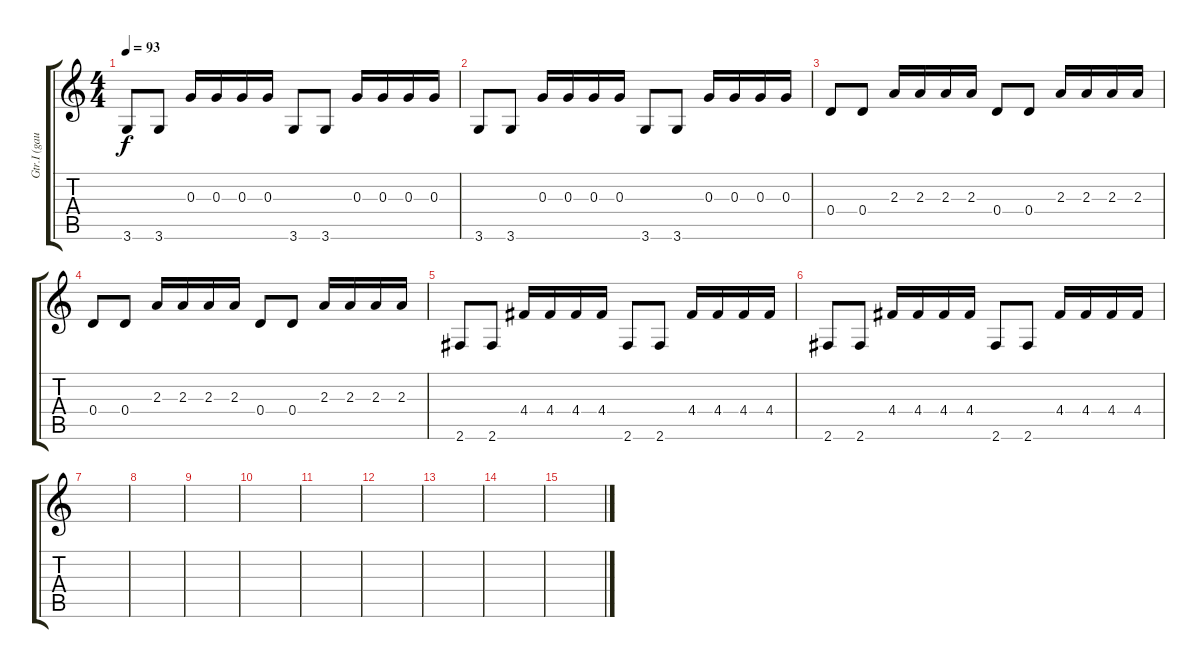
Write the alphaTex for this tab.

\track ("Gtr.I (gauche)" "Gtr.I (gau") {instrument electricguitarjazz}
\staff {score tabs}
\tuning (E4 B3 G3 D3 A2 E2) {hide}
\ts (4 4)
\tempo 93
\clef g2
\ks c
3.6.8{dy f volume 11 instrument overdrivenguitar} 3.6.8 0.3.16 0.3.16 0.3.16 0.3.16 3.6.8 3.6.8 0.3.16 0.3.16 0.3.16 0.3.16 |
3.6.8{volume 11 instrument overdrivenguitar} 3.6.8 0.3.16 0.3.16 0.3.16 0.3.16 3.6.8 3.6.8 0.3.16 0.3.16 0.3.16 0.3.16 |
0.4.8 0.4.8 2.3.16 2.3.16 2.3.16 2.3.16 0.4.8 0.4.8 2.3.16 2.3.16 2.3.16 2.3.16 |
0.4.8 0.4.8 2.3.16 2.3.16 2.3.16 2.3.16 0.4.8 0.4.8 2.3.16 2.3.16 2.3.16 2.3.16 |
2.6.8 2.6.8 4.4.16 4.4.16 4.4.16 4.4.16 2.6.8 2.6.8 4.4.16 4.4.16 4.4.16 4.4.16 |
2.6.8 2.6.8 4.4.16 4.4.16 4.4.16 4.4.16 2.6.8 2.6.8 4.4.16 4.4.16 4.4.16 4.4.16 |
\section ("" "")
|
|
|
|
|
|
|
|
\section ("" "")
